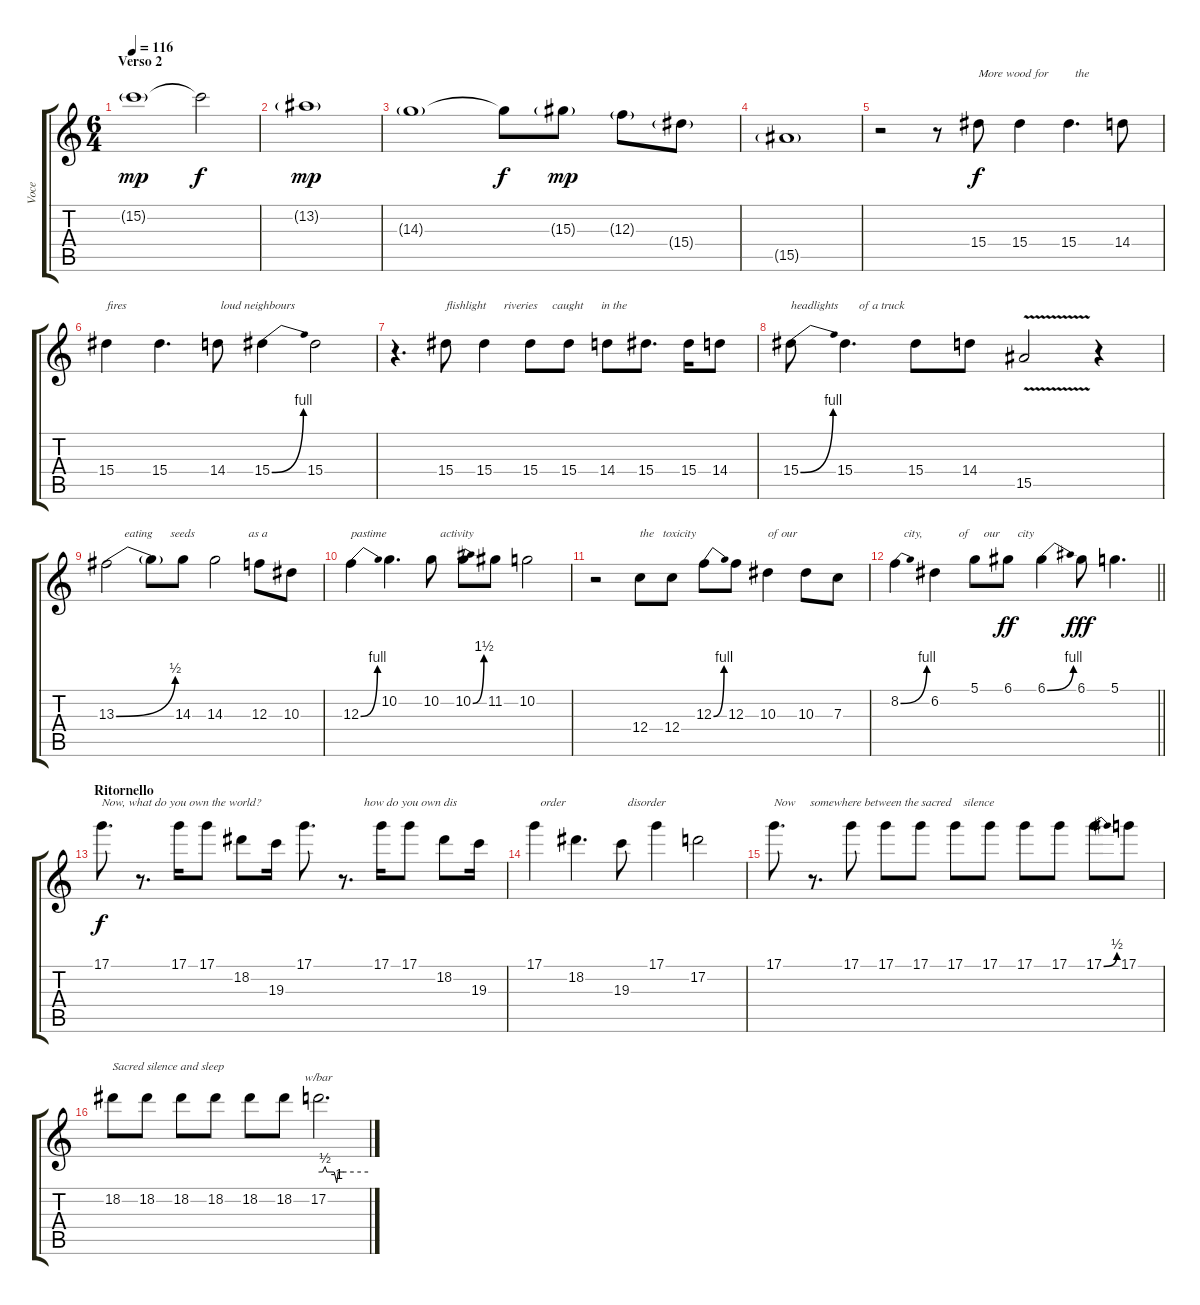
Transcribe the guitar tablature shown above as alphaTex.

\track ("Voce" "Voce") {instrument distortionguitar}
\staff {score tabs}
\tuning (D4 A3 F3 C3 G2 D2) {hide}
\ts (6 4)
\section ("" "Verso 2")
\tempo 116
\clef g2
\ks c
15.2{g}.1{dy mp} 15.2{t}.2{dy f} |
13.2{g}.1{dy mp} |
14.3{g}.1 14.3{t}.8{dy f} 15.3{g}.8{dy mp} 12.3{g}.8 15.4{g}.8 |
15.5{g}.1 |
r.2 r.8 15.4.8{txt "More wood for         the " dy f} 15.4.4 15.4.4{d} 14.4.8 |
15.4.4{txt "fires"} 15.4.4{d} 14.4.8{txt " loud neighbours "} 15.4{be (bend 0 0 60 4)}.4 15.4.2 |
r.4{d} 15.4.8{txt "flishlight      riveries     caught      in the"} 15.4.4 15.4.8 15.4.8 14.4.8 15.4.8{d} 15.4.16 14.4.8 |
15.4{be (bend 0 0 60 4)}.8{txt "headlights       of a truck "} 15.4.4{d} 15.4.8 14.4.8 15.5{v}.2 r.4 |
13.3{be (bend 0 0 60 2)}.2{txt "      eating      seeds                  as a "} 13.3{t}.8 14.3.8 14.3.2 12.3.8 10.3.8 |
12.3{be (bend 0 0 60 4)}.4{txt "pastime                  activity "} 10.2.4{d} 10.2.8 10.2{be (bend 0 0 60 6)}.8 11.2.8 10.2.2 |
r.2 12.4.8{txt "the   toxicity                        of our "} 12.4.8 12.3{be (bend 0 0 60 4)}.8 12.3.8 10.3.4 10.3.8 7.3.8 |
\barLineRight lightlight
8.2{be (bend 0 0 60 4)}.4{txt "   city,            of     our      city "} 6.2.4 5.1.8 6.1.8{dy ff} 6.1{be (bend 0 0 60 4)}.4 6.1.8{dy fff} 5.1.4{d} |
\section ("" "Ritornello")
17.1.8{d txt "Now, what do you own the world? " dy f} r.8{d} 17.1.16 17.1.8 18.2.8 19.3.16 17.1.8{d} r.8{d txt "       how do you own dis"} 17.1.16 17.1.8 18.2.8 19.3.16 |
17.1.4{txt "  order"} 18.2.4{d} 19.3.8{txt "  disorder"} 17.1.4 17.2.2 |
17.1.8{d txt "Now     somewhere between the sacred    silence "} r.8{d} 17.1.8 17.1.8 17.1.8 17.1.8 17.1.8 17.1.8 17.1.8 17.1{be (bend 0 0 60 2)}.8 17.1.8 |
18.2.8{txt "Sacred silence and sleep "} 18.2.8 18.2.8 18.2.8 18.2.8 18.2.8 17.2.2{d tbe (custom default 0 0 5 0 8 2 10 0 15 0 19 0 22 -4 24 0 30 0 60 0)}
